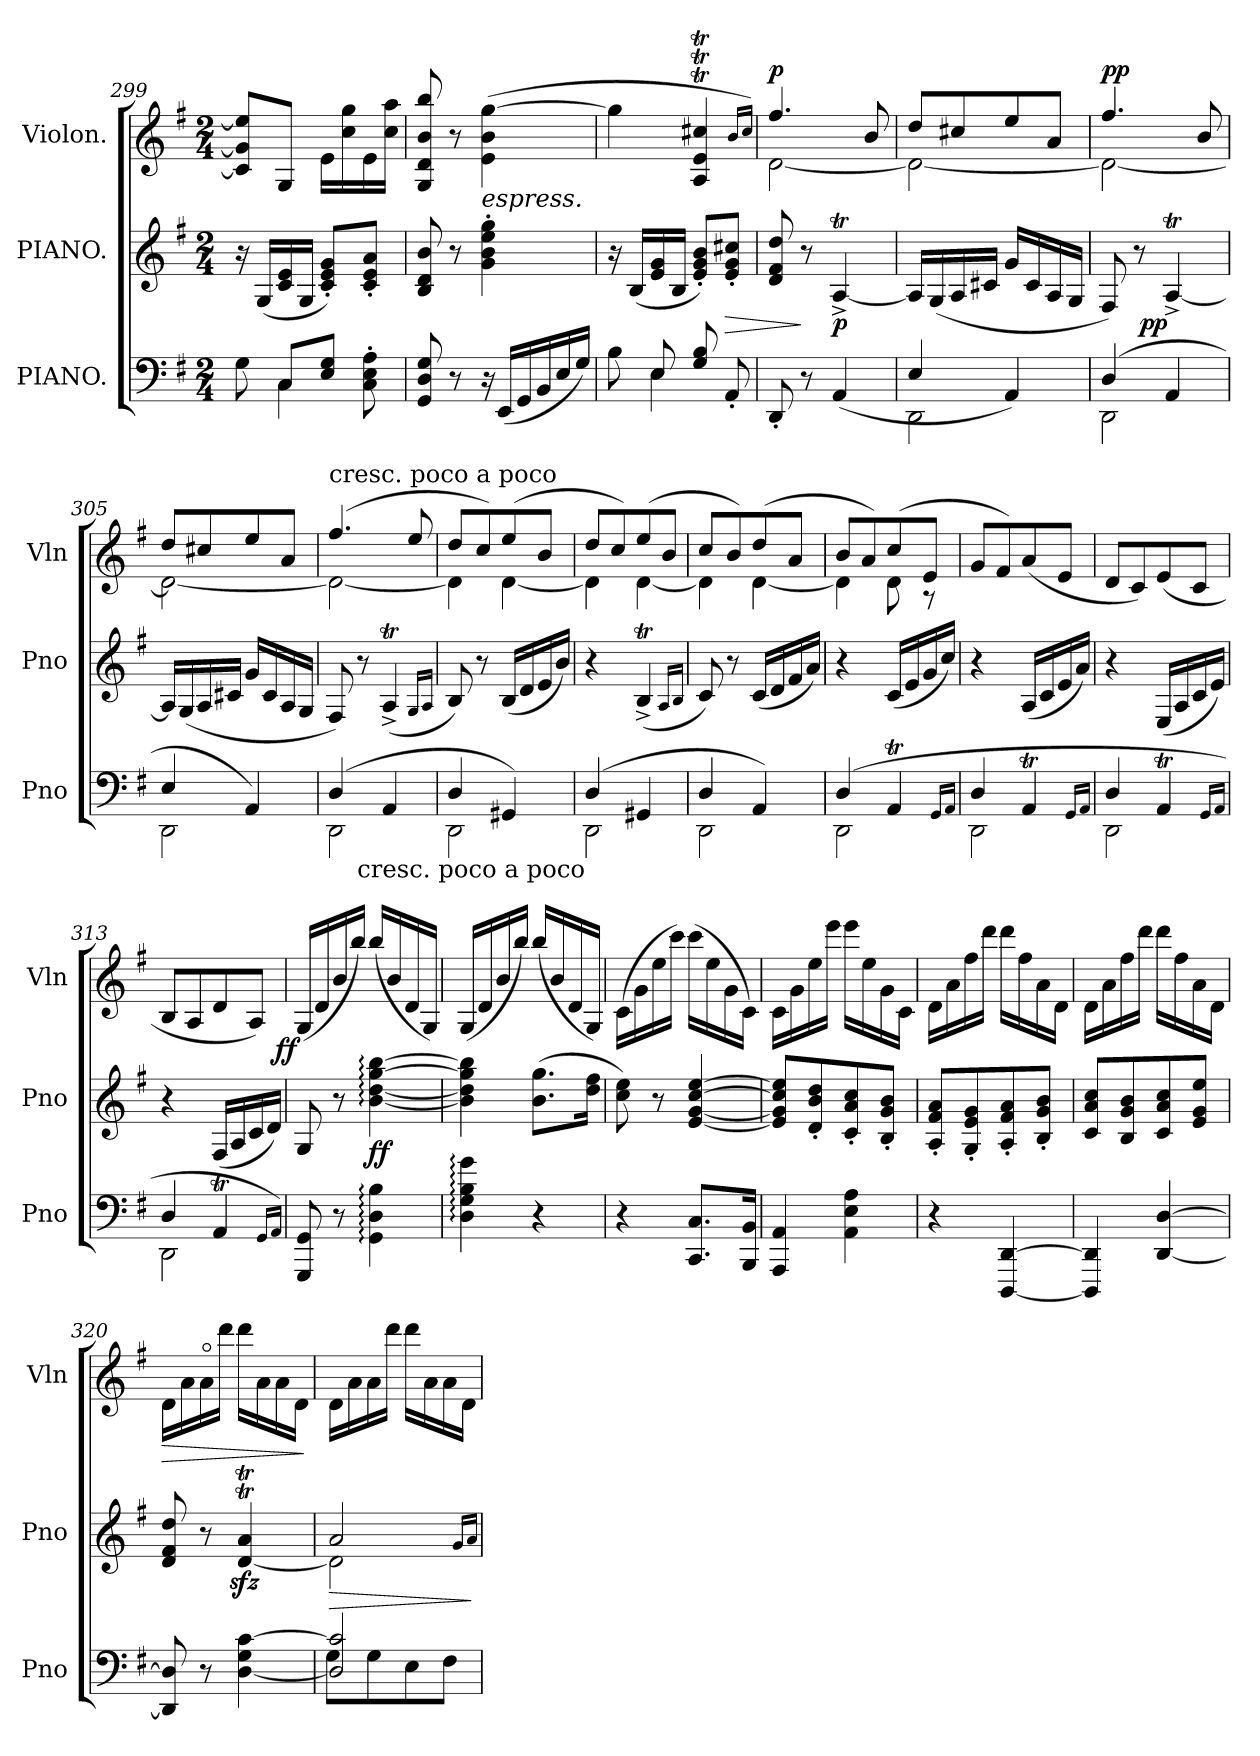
**kern	**kern	**dynam	**kern	**dynam
*part3	*part2	*part2	*part1	*part1
*staff3	*staff2	*staff2	*staff1	*staff1
*I"PIANO.	*I"PIANO.	*	*I"Violon.	*
*I'Pno	*I'Pno	*	*I'Vln	*
*clefF4	*clefG2	*	*clefG2	*
*k[f#]	*k[f#]	*	*k[f#]	*
*M2/4	*M2/4	*	*M2/4	*
=299	=299	=299	=299	=299
*^	*	*	*	*
8G\	8ryy	16r	.	8c]/ 8g]/ 8ee]/L	.
.	.	(16G/LL	.	.	.
8C/L	4C\	16c/ 16e/	.	8G/J	.
.	.	16G/JJ	.	.	.
8E/ 8G/J	.	8c'/ 8e'/ 8g'/L)	.	16e\LL	.
.	.	.	.	16cc\ 16gg\	.
8C'\ 8E'\ 8A'\	8ryy	8c'/ 8e'/ 8a'/J	.	16e\	.
.	.	.	.	16cc\ 16aa\JJ	.
*v	*v	*	*	*	*
=300	=300	=300	=300	=300
8GG/ 8D/ 8G/	8B/ 8d/ 8b/	.	8G/ 8d/ 8b/ 8bb/	.
8r	8r	.	8r	.
*Xtuplet	*	*	*	*
!	!	!	!LO:TX:b:i:t=espress.	!
24r	4g'\ 4b'\ 4ee'\ 4gg'\	.	(4e\ 4b\ [4gg\	.
(24EE/LL	.	.	.	.
24GG/	.	.	.	.
24BB/	.	.	.	.
24E/	.	.	.	.
24G/JJ)	.	.	.	.
=301	=301	=301	=301	=301
*^	*	*	*	*
8B\	8ryy	16r	.	4gg\]	.
.	.	(16B/LL	.	.	.
8E/	4E\	16e/ 16g/	.	.	.
.	.	16B/JJ	.	.	.
8G/ 8B/	.	8e'/ 8g'/ 8b'/L)	.	4AT/ 4eT/ 4cc#XT/	.
!	!	!	!LO:HP:b	!	!
8AA'/	8ryy	8e'/ 8g'/ 8cc#X'/J	>	.	.
*v	*v	*	*	*	*
.	.	.	16qqb/LL	.
.	.	.	16qqcc#/JJ)	.
=302	=302	=302	=302	=302
*	*	*	*^	*
!	!	!	!	!	!LO:DY:a
8DD'/	8d/ 8f#/ 8dd/	.	4.ff#/	[2d\	p
8r	8r	]	.	.	.
(>4AA/	[4AT^/	p	.	.	.
.	.	.	8b/	.	.
=303	=303	=303	=303	=303	=303
*^	*	*	*	*	*
4E/	2DD\	16A/LL]	.	8dd/L	2d\_	.
.	.	(16G/	.	.	.	.
.	.	16A/	.	8cc#X/	.	.
.	.	16c#X/JJ	.	.	.	.
4AA/)	.	16g/LL	.	8ee/	.	.
.	.	16c#/	.	.	.	.
.	.	16A/	.	8a/J	.	.
.	.	16G/JJ	.	.	.	.
=304	=304	=304	=304	=304	=304	=304
!	!	!	!	!	!	!LO:DY:a
(4D/	2DD\	8F#/)	.	4.ff#/	2d\_	pp
.	.	8r	.	.	.	.
!	!	!	!LO:DY:rj	!	!	!
4AA/	.	[4AT^/	pp	.	.	.
.	.	.	.	8b/	.	.
=305	=305	=305	=305	=305	=305	=305
4E/	2DD\	16A/LL]	.	8dd/L	2d\_	.
.	.	(16G/	.	.	.	.
.	.	16A/	.	8cc#X/	.	.
.	.	16c#X/JJ	.	.	.	.
4AA/)	.	16g/LL	.	8ee/	.	.
.	.	16c#/	.	.	.	.
.	.	16A/	.	8a/J	.	.
.	.	16G/JJ	.	.	.	.
=306	=306	=306	=306	=306	=306	=306
!	!	!	!	!LO:TX:t=cresc. poco a poco	!	!
*	*^	*	*	*	*	*
(4D/	2DD\	8ryy	8F#/)	.	(4.ff#/	2d\_	.
!	!	!LO:TX:b:t=cresc. poco a poco	!	!	!	!	!
.	.	4.ryy	8r	.	.	.	.
4AA/	.	.	(4AT^/	.	.	.	.
.	.	.	.	.	8ee/	.	.
.	.	.	16qqG/LL	.	.	.	.
.	.	.	16qqA/JJ	.	.	.	.
*	*v	*v	*	*	*	*	*
=307	=307	=307	=307	=307	=307	=307
4D/	2DD\	8B/)	.	8dd/L	4d\]	.
.	.	8r	.	8cc/)	.	.
4GG#X/)	.	(16B/LL	.	(8ee/	[4d\	.
.	.	16d/	.	.	.	.
.	.	16e/	.	8b/J	.	.
.	.	16b/JJ)	.	.	.	.
=308	=308	=308	=308	=308	=308	=308
(4D/	2DD\	4r	.	8dd/L	4d\]	.
.	.	.	.	8cc/)	.	.
4GG#X/	.	(4Bt^/	.	(8ee/	[4d\	.
.	.	.	.	8b/J	.	.
.	.	16qqA/LL	.	.	.	.
.	.	16qqB/JJ	.	.	.	.
=309	=309	=309	=309	=309	=309	=309
4D/	2DD\	8c/)	.	8cc/L	4d\]	.
.	.	8r	.	8b/)	.	.
4AA/)	.	(16c/LL	.	(8dd/	[4d\	.
.	.	16d/	.	.	.	.
.	.	16f#/	.	8a/J	.	.
.	.	16a/JJ)	.	.	.	.
=310	=310	=310	=310	=310	=310	=310
(4D/	2DD\	4r	.	8b/L	4d\]	.
.	.	.	.	8a/)	.	.
4AAT/	.	(16c/LL	.	(8cc/	8d\	.
.	.	16e/	.	.	.	.
.	.	16g/	.	8e/J	8r	.
.	.	16cc/JJ)	.	.	.	.
*	*	*	*	*v	*v	*
16qqGG/LL	.	.	.	.	.
16qqAA/JJ	.	.	.	.	.
=311	=311	=311	=311	=311	=311
4D/	2DD\	4r	.	8g/L	.
.	.	.	.	8f#/)	.
4AAT/	.	(16A/LL	.	(8a/	.
.	.	16c/	.	.	.
.	.	16e/	.	8e/J	.
.	.	16a/JJ)	.	.	.
16qqGG/LL	.	.	.	.	.
16qqAA/JJ	.	.	.	.	.
=312	=312	=312	=312	=312	=312
4D/	2DD\	4r	.	8d/L	.
.	.	.	.	8c/)	.
4AAT/	.	(16E/LL	.	(8e/	.
.	.	16A/	.	.	.
.	.	16c/	.	8c/J	.
.	.	16e/JJ)	.	.	.
16qqGG/LL	.	.	.	.	.
16qqAA/JJ	.	.	.	.	.
=313	=313	=313	=313	=313	=313
4D/	2DD\	4r	.	8B/L	.
.	.	.	.	8A/	.
4AAT/	.	(16F#/LL	.	8d/	.
.	.	16A/	.	.	.
.	.	16c/	.	8A/J)	.
.	.	16d/JJ)	.	.	.
*v	*v	*	*	*	*
16qqGG/LL	.	.	.	.
16qqAA/JJ)	.	.	.	.
=314	=314	=314	=314	=314
!	!	!	!	!LO:DY:rj
8GGG/ 8GG/	8G/	.	(16G/LL	ff
.	.	.	16d/	.
8r	8r	.	16b/	.
.	.	.	16bb/JJ)	.
4GG:\ 4D:\ 4B:\	[4b:\ [4dd:\ [4gg:\ [4bb:\	ff	(16bb/LL	.
.	.	.	16b/	.
.	.	.	16d/	.
.	.	.	16G/JJ)	.
=315	=315	=315	=315	=315
4D:\ 4G:\ 4B:\ 4g:\	4b]\ 4dd]\ 4gg]\ 4bb]\	.	(16G/LL	.
.	.	.	16d/	.
.	.	.	16b/	.
.	.	.	16bb/JJ)	.
4r	(8.b\ 8.gg\L	.	(16bb/LL	.
.	.	.	16b/	.
.	.	.	16d/	.
.	16dd\ 16ff#\Jk	.	16G/JJ)	.
=316	=316	=316	=316	=316
4r	8cc\ 8ee\)	.	(16c\LL	.
.	.	.	16g\	.
.	8r	.	16ee\	.
.	.	.	16ccc\JJ)	.
8.CC/ 8.C/L	[4e/ [4g/ [4cc/ [4ee/	.	(16ccc\LL	.
.	.	.	16ee\	.
.	.	.	16g\	.
16BBB/ 16BB/Jk	.	.	16c\JJ)	.
=317	=317	=317	=317	=317
4AAA/ 4AA/	8e]/ 8g]/ 8cc]/ 8ee]/L	.	16c\LL	.
.	.	.	16g\	.
.	8d'/ 8b'/ 8dd'/	.	16ee\	.
.	.	.	16eee\JJ	.
4AA\ 4E\ 4A\	8c'/ 8a'/ 8cc'/	.	16eee\LL	.
.	.	.	16ee\	.
.	8B'/ 8g'/ 8b'/J	.	16g\	.
.	.	.	16c\JJ	.
=318	=318	=318	=318	=318
4r	8A'/ 8f#'/ 8a'/L	.	16d\LL	.
.	.	.	16a\	.
.	8G'/ 8e'/ 8g'/	.	16ff#\	.
.	.	.	16ddd\JJ	.
[4DDD/ [4DD/	8A'/ 8f#'/ 8a'/	.	16ddd\LL	.
.	.	.	16ff#\	.
.	8B'/ 8g'/ 8b'/J	.	16a\	.
.	.	.	16d\JJ	.
=319	=319	=319	=319	=319
4DDD]/ 4DD]/	8c/ 8a/ 8cc/L	.	16d\LL	.
.	.	.	16a\	.
.	8B/ 8g/ 8b/	.	16ff#\	.
.	.	.	16ddd\JJ	.
[4DD/ [4D/	8c/ 8a/ 8cc/	.	16ddd\LL	.
.	.	.	16ff#\	.
.	8e/ 8g/ 8ee/J	.	16a\	.
.	.	.	16d\JJ	.
=320	=320	=320	=320	=320
!	!	!	!	!LO:HP:b
8DD]/ 8D]/	8d/ 8f#/ 8dd/	.	16d\LL	>
.	.	.	16a\	.
8r	8r	.	16ao\	.
.	.	.	16ddd\JJ	.
[4D\ 4G\ [4c\	[4dzzT/ 4azzT/	.	16ddd\LL	.
.	.	.	16a\	.
.	.	.	16a\	.
.	.	.	16d\JJ	.
.	.	.	.	]
=321	=321	=321	=321	=321
*^	*^	*	*	*
!	!	!	!	!LO:HP:b	!	!
2D]/ 2c]/	8G\L	2a/	2d\]	>	16d\LL	.
.	.	.	.	.	16a\	.
.	8G\	.	.	.	16a\	.
.	.	.	.	.	16ddd\JJ	.
.	8E\	.	.	.	16ddd\LL	.
.	.	.	.	.	16a\	.
.	8F#\J	.	.	.	16a\	.
.	.	.	.	.	16d\JJ	.
*v	*v	*	*	*	*	*
*	*v	*v	*	*	*
.	16qqg/LL	.	.	.
.	16qqa/JJ	.	.	.
.	.	]	.	.
=	=	=	=	=
*-	*-	*-	*-	*-
